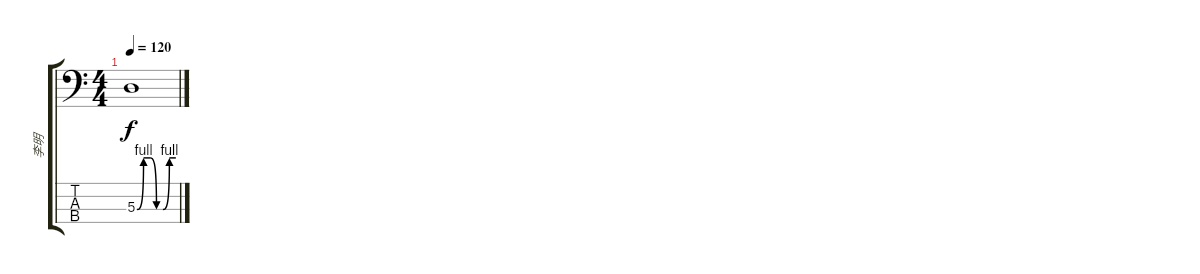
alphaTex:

\track ("李明" "李明") {instrument electricbassfinger}
\staff {score tabs}
\tuning (G2 D2 A1 E1) {hide}
\ts (4 4)
\tempo 120
\clef f4
\ks c
5.3{be (custom 0 0 10 4 20 4 30 0 40 0 50 4 60 4)}.1{dy f}
